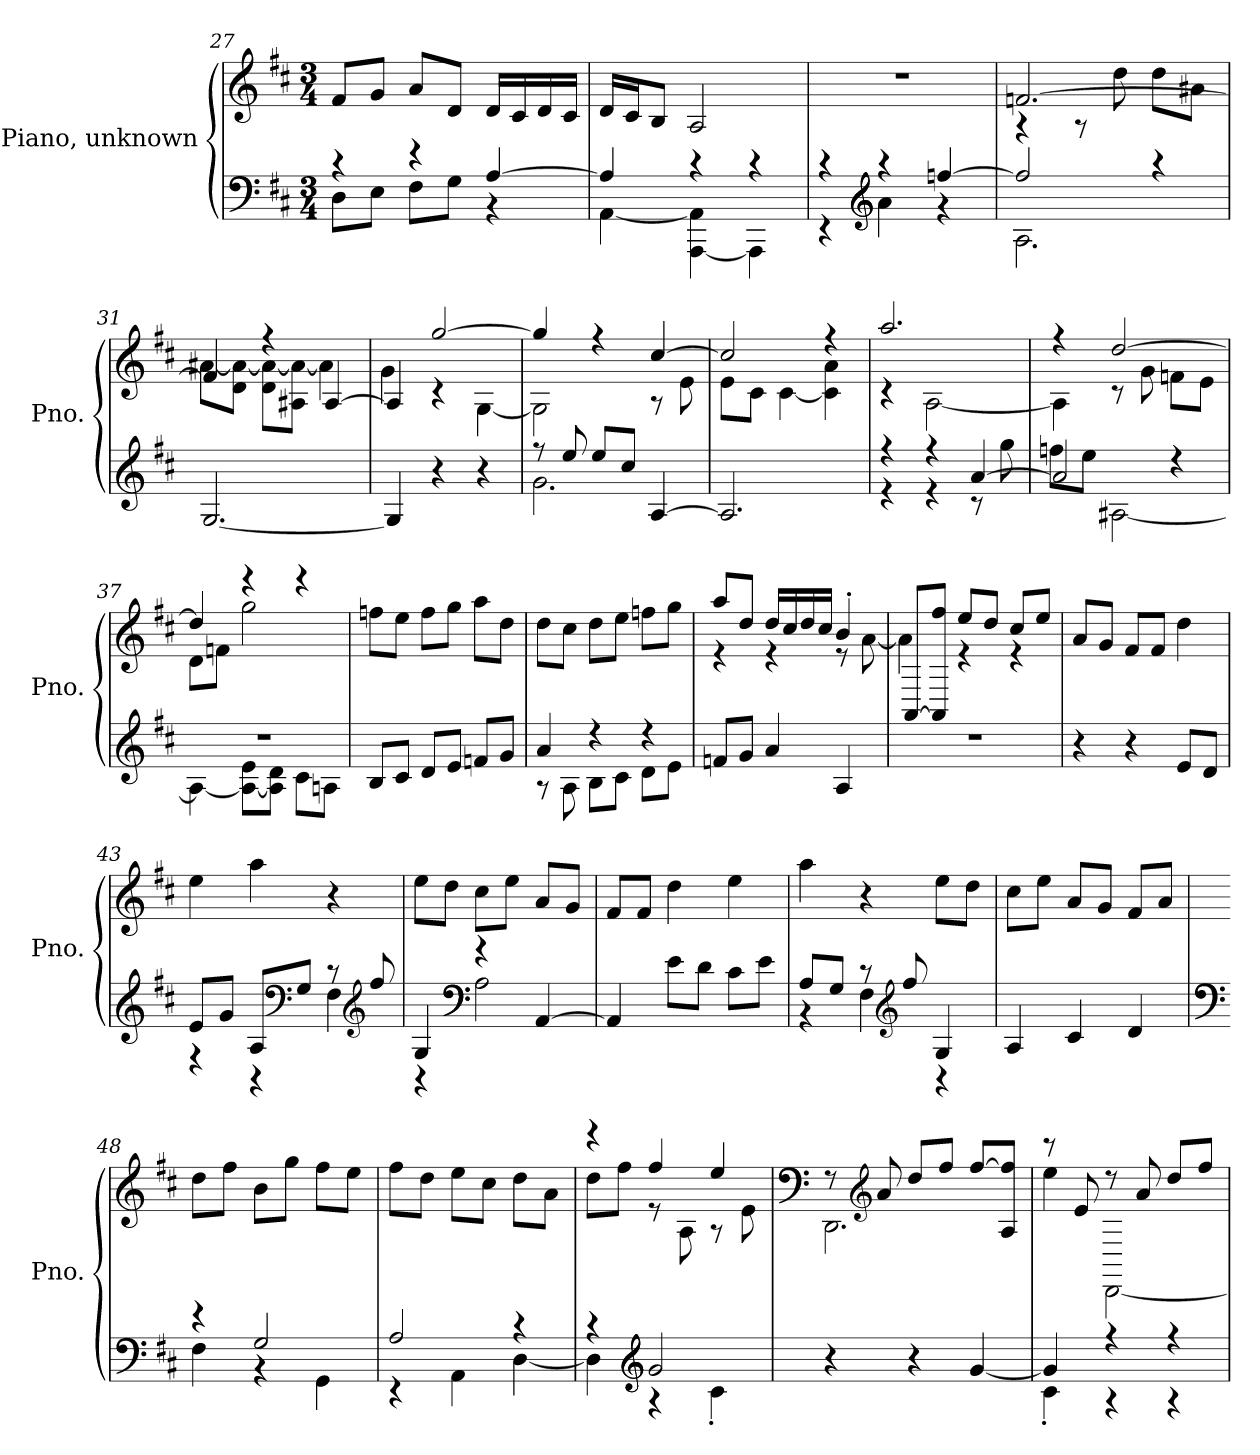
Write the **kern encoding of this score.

**kern	**kern
*part1	*part1
*staff2	*staff1
*I"Piano, unknown	*
*I'Pno.	*
*clefF4	*clefG2
*k[f#c#]	*k[f#c#]
*M3/4	*M3/4
=27	=27
*^	*
4r	8D\L	8f#/L
.	8E\J	8g/J
4r	8F#\L	8a/L
.	8G\J	8d/J
[4A/	4r	16d/LL
.	.	16c#/
.	.	16d/
.	.	16c#/JJ
=28	=28	=28
4A/]	[4AA\	16d/LL
.	.	16c#/J
.	.	8B/J
4r	[4AAA\ 4AA\]	2A/
4r	4AAA\]	.
=29	=29	=29
4r	4r	2.r
*clefG2	*	*
4r	4a\	.
[4ffn/	4r	.
!!LO:PB:g=z
=30	=30	=30
*	*	*^
2ff/]	2.A\	[2.fn/	4r
.	.	.	8r
.	.	.	8dd\
4r	.	.	8dd\L
.	.	.	8a#X\J
*v	*v	*	*
=31	=31	=31
[2.G/	4f/]	[8a#X\L
.	.	8d\ 8a#\_J
.	4r	8d\ 8a#\_L
.	.	8A#X\ 8a#\_J
.	[4A#/	4a#\]
=32	=32	=32
4G/]	4A#/]	4g\
4r	[2gg/	4r
4r	.	[4G\
=33	=33	=33
*^	*	*
8r	2.g\	4gg/]	2G\]
8ee/	.	.	.
8ee/L	.	4r	.
8cc#/J	.	.	.
[4A/	.	[4cc#/	8r
.	.	.	8e\
*v	*v	*	*
=34	=34	=34
2.A/]	2cc#/]	8e\L
.	.	8c#\J
.	.	[4c#\
.	4r	4c#\] 4a\
=35	=35	=35
*^	*	*
4r	4r	2.aa/	4r
4r	4r	.	[2A\
[4a/	8r	.	.
.	8gg\	.	.
!!LO:LB:g=z	!!
=36	=36	=36	=36
2a/]	8ffn\L	4r	4A\]
.	8ee\J	.	.
.	[2A#X\	[2dd/	8r
.	.	.	8g\
4r	.	.	8fn\L
.	.	.	8e\J
=37	=37	=37	=37
2.r	4A#\_	4dd/]	8d\L
.	.	.	8fn\J
.	8A#\_ 8e\L	4r	2gg\
.	8A#\] 8d\J	.	.
.	8c#\L	4r	.
.	8An\J	.	.
*v	*v	*	*
*	*v	*v
=38	=38
8B/L	8ffn\L
8c#/J	8ee\J
8d/L	8ff\L
8e/J	8gg\J
8fn/L	8aa\L
8g/J	8dd\J
=39	=39
*^	*
4a/	8r	8dd\L
.	8A\	8cc#\J
4r	8B\L	8dd\L
.	8c#\J	8ee\J
4r	8d\L	8ffn\L
.	8e\J	8gg\J
*v	*v	*
=40	=40
*	*^
8fn/L	8aa/L	4r
8g/J	8dd/J	.
4a/	16dd/LL	4r
.	16cc#/	.
.	16dd/	.
.	16cc#/JJ	.
4A/	4b'/	8r
.	.	[8a\
!!LO:LB:g=z	!!
=41	=41	=41
2.r	[8AA/L	4a\]
.	8AA/] 8ff#/J	.
.	8ee/L	4r
.	8dd/J	.
.	8cc#/L	4r
.	8ee/J	.
*	*v	*v
=42	=42
4r	8a/L
.	8g/J
4r	8f#/L
.	8f#/J
8e/L	4dd\
8d/J	.
=43	=43
*^	*
8e/L	4r	4ee\
8g/J	.	.
8A/L	4r	4aa\
*clefF4	*	*
8G/J	.	.
8r	4F#\	4r
*clefG2	*	*
8ff#/	.	.
=44	=44	=44
4G/	4r	8ee\L
.	.	8dd\J
*clefF4	*	*
4r	2A\	8cc#\L
.	.	8ee\J
[4AA/	.	8a/L
.	.	8g/J
*v	*v	*
=45	=45
4AA/]	8f#/L
.	8f#/J
8e\L	4dd\
8d\J	.
8c#\L	4ee\
8e\J	.
!!LO:LB:g=z
=46	=46
*^	*
8A/L	4r	4aa\
8G/J	.	.
8r	4F#\	4r
*clefG2	*	*
8ff#/	.	.
4G/	4r	8ee\L
.	.	8dd\J
*v	*v	*
=47	=47
4A/	8cc#\L
.	8ee\J
4c#/	8a/L
.	8g/J
4d/	8f#/L
.	8a/J
=48	=48
*clefF4	*
*^	*
4r	4F#\	8dd\L
.	.	8ff#\J
2G/	4r	8b\L
.	.	8gg\J
.	4GG\	8ff#\L
.	.	8ee\J
=49	=49	=49
2A/	4r	8ff#\L
.	.	8dd\J
.	4AA\	8ee\L
.	.	8cc#\J
4r	[4D\	8dd\L
.	.	8a\J
=50	=50	=50
*	*	*^
4r	4D\]	4r	8dd\L
.	.	.	8ff#\J
*clefG2	*	*	*
2g/	4r	4ff#/	8r
.	.	.	8A\
.	4c#'\	4ee/	8r
.	.	.	8e\
*v	*v	*	*
!!LO:LB:g=z	!!
=51	=51	=51
*	*clefF4	*
4r	8r	2.DD\
*	*clefG2	*
.	8a/	.
4r	8dd/L	.
.	8ff#/J	.
[4g/	[8ff#/L	.
.	8A/ 8ff#/]J	.
=52	=52	=52
*^	*	*
4g/]	4c#'\	8r	4ee\
.	.	8e/	.
4r	4r	8r	[2DD\
.	.	8a/	.
4r	4r	8dd/L	.
.	.	8ff#/J	.
*v	*v	*	*
*	*v	*v
=	=
*-	*-
